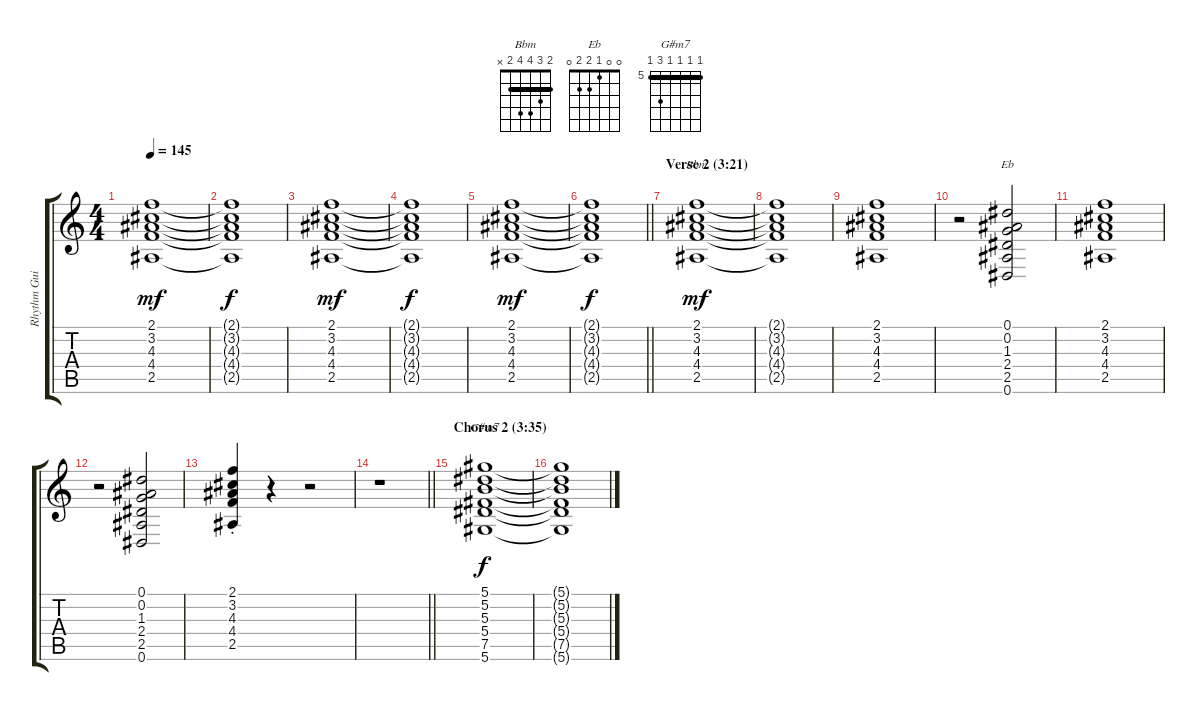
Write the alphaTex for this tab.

\track ("Rhythm Guitar" "Rhythm Gui") {instrument electricguitarjazz}
\staff {score tabs}
\tuning (Eb4 Bb3 Gb3 Db3 Ab2 Eb2) {hide}
\chord ("Bbm" 2 3 4 4 2 x) {barre 2}
\chord ("Eb" 0 0 1 2 2 0)
\chord ("G#m7" 5 5 5 5 7 5) {firstfret 5 barre 5}
\ts (4 4)
\tempo 145
\clef g2
\ks c
(2.1 3.2 4.3 4.4 2.5).1{dy mf} |
(2.1{t} 3.2{t} 4.3{t} 4.4{t} 2.5{t}).1{dy f} |
(2.1 3.2 4.3 4.4 2.5).1{dy mf} |
(2.1{t} 3.2{t} 4.3{t} 4.4{t} 2.5{t}).1{dy f} |
(2.1 3.2 4.3 4.4 2.5).1{dy mf} |
\barLineRight lightlight
(2.1{t} 3.2{t} 4.3{t} 4.4{t} 2.5{t}).1{dy f} |
\section ("" "Verse 2 (3:21)")
(2.1 3.2 4.3 4.4 2.5).1{ch "Bbm" dy mf} |
(2.1{t} 3.2{t} 4.3{t} 4.4{t} 2.5{t}).1 |
(2.1 3.2 4.3 4.4 2.5).1 |
r.2 (0.1 0.2 1.3 2.4 2.5 0.6).2{ch "Eb"} |
(2.1 3.2 4.3 4.4 2.5).1 |
r.2 (0.1 0.2 1.3 2.4 2.5 0.6).2 |
(2.1{st} 3.2{st} 4.3{st} 4.4{st} 2.5{st}).4 r.4 r.2 |
\barLineRight lightlight
r.1 |
\section ("" "Chorus 2 (3:35)")
(5.1 5.2 5.3 5.4 7.5 5.6).1{ch "G#m7" dy f} |
(5.1{t} 5.2{t} 5.3{t} 5.4{t} 7.5{t} 5.6{t}).1
